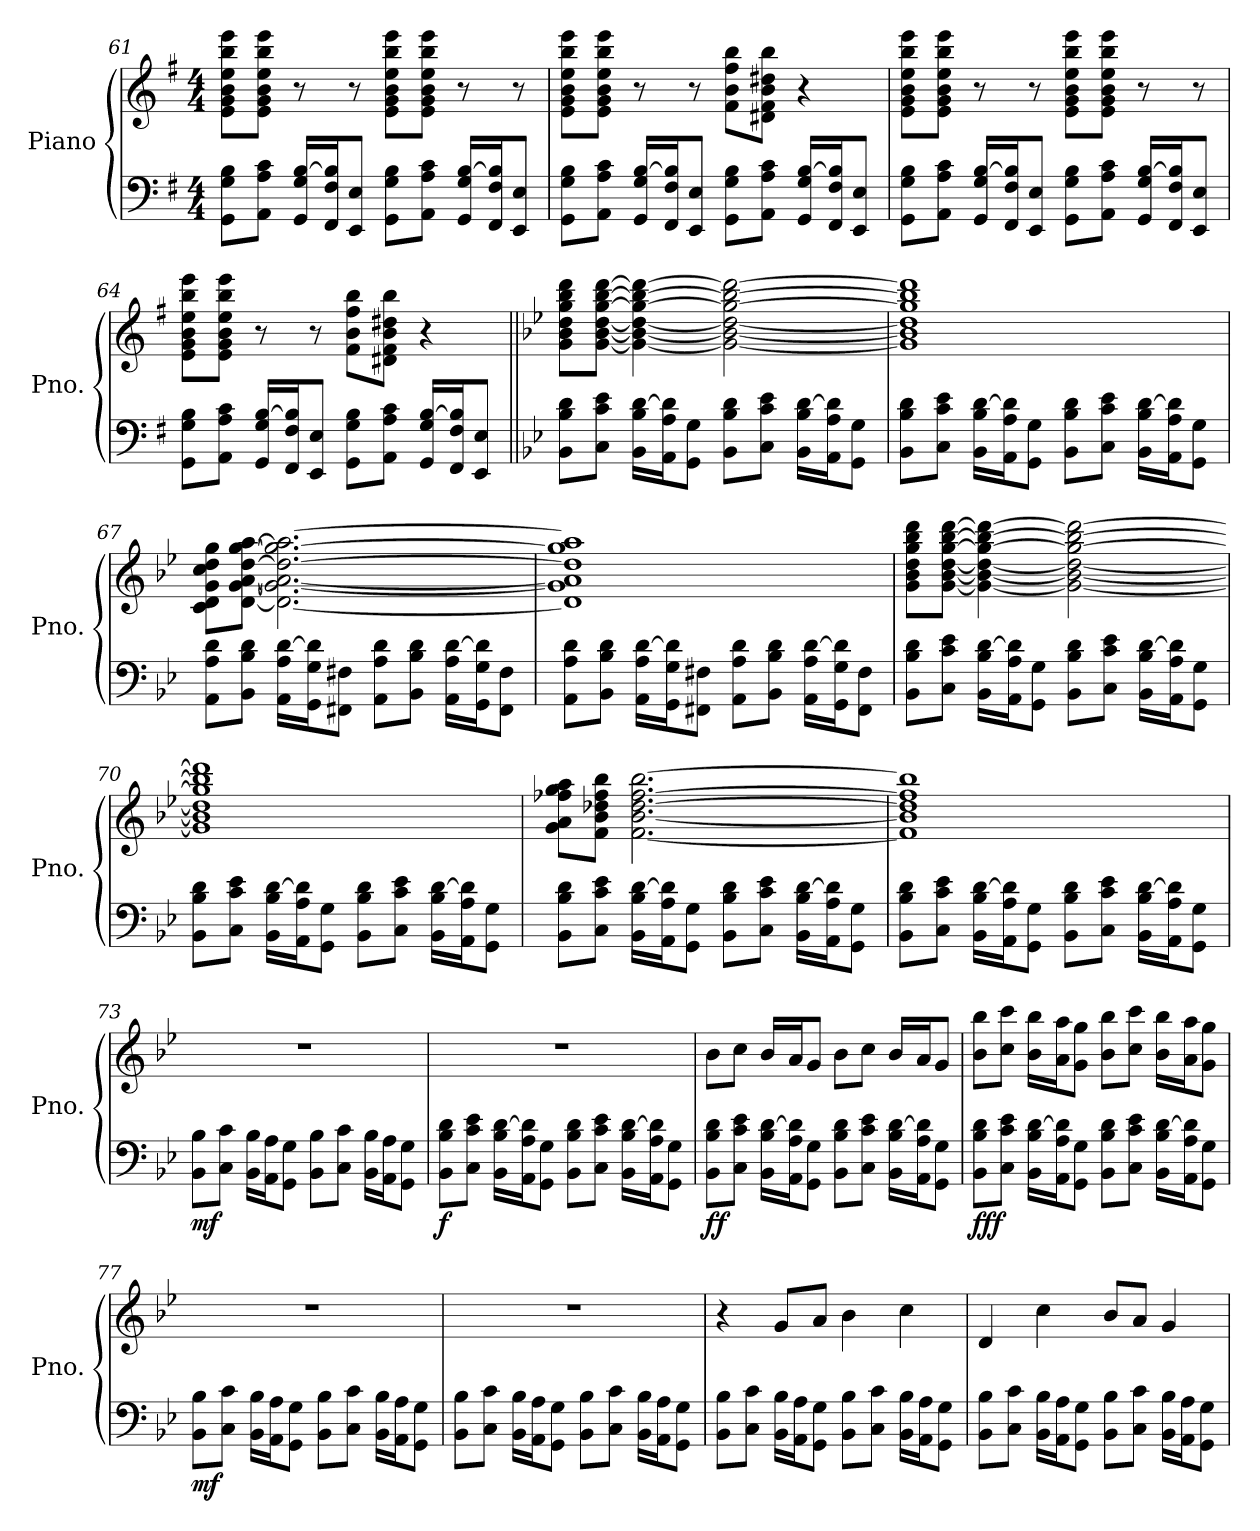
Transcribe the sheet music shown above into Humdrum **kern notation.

**kern	**kern	**dynam
*part1	*part1	*part1
*staff2	*staff1	*staff1/2
*I"Piano	*	*
*I'Pno.	*	*
*clefF4	*clefG2	*
*k[f#]	*k[f#]	*
*M4/4	*M4/4	*
=61	=61	=61
8GG\ 8G\ 8B\L	8e\ 8g\ 8b\ 8ee\ 8bb\ 8eee\L	.
8AA\ 8A\ 8c\J	8e\ 8g\ 8b\ 8ee\ 8bb\ 8eee\J	.
16GG/ 16G/ [16B/LL	8r	.
16FF#/ 16F#/ 16B/]J	.	.
8EE/ 8E/J	8r	.
8GG\ 8G\ 8B\L	8e\ 8g\ 8b\ 8ee\ 8bb\ 8eee\L	.
8AA\ 8A\ 8c\J	8e\ 8g\ 8b\ 8ee\ 8bb\ 8eee\J	.
16GG/ 16G/ [16B/LL	8r	.
16FF#/ 16F#/ 16B/]J	.	.
8EE/ 8E/J	8r	.
!!LO:LB:g=z
=62	=62	=62
8GG\ 8G\ 8B\L	8e\ 8g\ 8b\ 8ee\ 8bb\ 8eee\L	.
8AA\ 8A\ 8c\J	8e\ 8g\ 8b\ 8ee\ 8bb\ 8eee\J	.
16GG/ 16G/ [16B/LL	8r	.
16FF#/ 16F#/ 16B/]J	.	.
8EE/ 8E/J	8r	.
8GG\ 8G\ 8B\L	8f#\ 8b\ 8ff#\ 8bb\L	.
8AA\ 8A\ 8c\J	8d#X\ 8f#\ 8b\ 8dd#X\ 8bb\J	.
16GG/ 16G/ [16B/LL	4r	.
16FF#/ 16F#/ 16B/]J	.	.
8EE/ 8E/J	.	.
=63	=63	=63
8GG\ 8G\ 8B\L	8e\ 8g\ 8b\ 8ee\ 8bb\ 8eee\L	.
8AA\ 8A\ 8c\J	8e\ 8g\ 8b\ 8ee\ 8bb\ 8eee\J	.
16GG/ 16G/ [16B/LL	8r	.
16FF#/ 16F#/ 16B/]J	.	.
8EE/ 8E/J	8r	.
8GG\ 8G\ 8B\L	8e\ 8g\ 8b\ 8ee\ 8bb\ 8eee\L	.
8AA\ 8A\ 8c\J	8e\ 8g\ 8b\ 8ee\ 8bb\ 8eee\J	.
16GG/ 16G/ [16B/LL	8r	.
16FF#/ 16F#/ 16B/]J	.	.
8EE/ 8E/J	8r	.
=64	=64	=64
8GG\ 8G\ 8B\L	8e\ 8g\ 8b\ 8ee\ 8bb\ 8eee\L	.
8AA\ 8A\ 8c\J	8e\ 8g\ 8b\ 8ee\ 8bb\ 8eee\J	.
16GG/ 16G/ [16B/LL	8r	.
16FF#/ 16F#/ 16B/]J	.	.
8EE/ 8E/J	8r	.
8GG\ 8G\ 8B\L	8f#\ 8b\ 8ff#\ 8bb\L	.
8AA\ 8A\ 8c\J	8d#X\ 8f#\ 8b\ 8dd#X\ 8bb\J	.
16GG/ 16G/ [16B/LL	4r	.
16FF#/ 16F#/ 16B/]J	.	.
8EE/ 8E/J	.	.
!!LO:LB:g=z
=65||	=65||	=65||
*k[b-e-]	*k[b-e-]	*
8BB-\ 8B-\ 8d\L	8g\ 8b-\ 8dd\ 8gg\ 8bb-\ 8ddd\L	.
8C\ 8c\ 8e-\J	[8g\ [8b-\ [8dd\ [8gg\ [8bb-\ [8ddd\J	.
16BB-\ 16B-\ [16d\LL	4g\_ 4b-\_ 4dd\_ 4gg\_ 4bb-\_ 4ddd\_	.
16AA\ 16A\ 16d\]J	.	.
8GG\ 8G\J	.	.
8BB-\ 8B-\ 8d\L	2g\_ 2b-\_ 2dd\_ 2gg\_ 2bb-\_ 2ddd\_	.
8C\ 8c\ 8e-\J	.	.
16BB-\ 16B-\ [16d\LL	.	.
16AA\ 16A\ 16d\]J	.	.
8GG\ 8G\J	.	.
=66	=66	=66
8BB-\ 8B-\ 8d\L	1g] 1b-] 1dd] 1gg] 1bb-] 1ddd]	.
8C\ 8c\ 8e-\J	.	.
16BB-\ 16B-\ [16d\LL	.	.
16AA\ 16A\ 16d\]J	.	.
8GG\ 8G\J	.	.
8BB-\ 8B-\ 8d\L	.	.
8C\ 8c\ 8e-\J	.	.
16BB-\ 16B-\ [16d\LL	.	.
16AA\ 16A\ 16d\]J	.	.
8GG\ 8G\J	.	.
=67	=67	=67
8AA\ 8A\ 8d\L	8c\ 8d\ 8g\ 8cc\ 8dd\ 8gg\L	.
8BB-\ 8B-\ 8d\J	[8d\ [8g\ [8a\ [8dd\ [8gg\ [8aa\J	.
16AA\ 16A\ [16d\LL	2.d\_ 2.g\_ 2.a\_ 2.dd\_ 2.gg\_ 2.aa\_	.
16GG\ 16G\ 16d\]J	.	.
8FF#X\ 8F#X\J	.	.
8AA\ 8A\ 8d\L	.	.
8BB-\ 8B-\ 8d\J	.	.
16AA\ 16A\ [16d\LL	.	.
16GG\ 16G\ 16d\]J	.	.
8FF#\ 8F#\J	.	.
!!LO:PB:g=z
=68	=68	=68
8AA\ 8A\ 8d\L	1d] 1g] 1a] 1dd] 1gg] 1aa]	.
8BB-\ 8B-\ 8d\J	.	.
16AA\ 16A\ [16d\LL	.	.
16GG\ 16G\ 16d\]J	.	.
8FF#X\ 8F#X\J	.	.
8AA\ 8A\ 8d\L	.	.
8BB-\ 8B-\ 8d\J	.	.
16AA\ 16A\ [16d\LL	.	.
16GG\ 16G\ 16d\]J	.	.
8FF#\ 8F#\J	.	.
=69	=69	=69
8BB-\ 8B-\ 8d\L	8g\ 8b-\ 8dd\ 8gg\ 8bb-\ 8ddd\L	.
8C\ 8c\ 8e-\J	[8g\ [8b-\ [8dd\ [8gg\ [8bb-\ [8ddd\J	.
16BB-\ 16B-\ [16d\LL	4g\_ 4b-\_ 4dd\_ 4gg\_ 4bb-\_ 4ddd\_	.
16AA\ 16A\ 16d\]J	.	.
8GG\ 8G\J	.	.
8BB-\ 8B-\ 8d\L	2g\_ 2b-\_ 2dd\_ 2gg\_ 2bb-\_ 2ddd\_	.
8C\ 8c\ 8e-\J	.	.
16BB-\ 16B-\ [16d\LL	.	.
16AA\ 16A\ 16d\]J	.	.
8GG\ 8G\J	.	.
=70	=70	=70
8BB-\ 8B-\ 8d\L	1g] 1b-] 1dd] 1gg] 1bb-] 1ddd]	.
8C\ 8c\ 8e-\J	.	.
16BB-\ 16B-\ [16d\LL	.	.
16AA\ 16A\ 16d\]J	.	.
8GG\ 8G\J	.	.
8BB-\ 8B-\ 8d\L	.	.
8C\ 8c\ 8e-\J	.	.
16BB-\ 16B-\ [16d\LL	.	.
16AA\ 16A\ 16d\]J	.	.
8GG\ 8G\J	.	.
!!LO:LB:g=z
=71	=71	=71
8BB-\ 8B-\ 8d\L	8g\ 8a\ 8ff-X\ 8gg\ 8aa\L	.
8C\ 8c\ 8e-\J	8f\ 8b-\ 8dd-X\ 8ff-\ 8bb-\J	.
16BB-\ 16B-\ [16d\LL	[2.f\ [2.b-\ [2.dd-\ [2.ff-\ [2.bb-\	.
16AA\ 16A\ 16d\]J	.	.
8GG\ 8G\J	.	.
8BB-\ 8B-\ 8d\L	.	.
8C\ 8c\ 8e-\J	.	.
16BB-\ 16B-\ [16d\LL	.	.
16AA\ 16A\ 16d\]J	.	.
8GG\ 8G\J	.	.
=72	=72	=72
8BB-\ 8B-\ 8d\L	1f] 1b-] 1dd-] 1ff-] 1bb-]	.
8C\ 8c\ 8e-\J	.	.
16BB-\ 16B-\ [16d\LL	.	.
16AA\ 16A\ 16d\]J	.	.
8GG\ 8G\J	.	.
8BB-\ 8B-\ 8d\L	.	.
8C\ 8c\ 8e-\J	.	.
16BB-\ 16B-\ [16d\LL	.	.
16AA\ 16A\ 16d\]J	.	.
8GG\ 8G\J	.	.
=73	=73	=73
!	!	!LO:DY:b=2
8BB-\ 8B-\L	1r	mf
8C\ 8c\J	.	.
16BB-\ 16B-\LL	.	.
16AA\ 16A\J	.	.
8GG\ 8G\J	.	.
8BB-\ 8B-\L	.	.
8C\ 8c\J	.	.
16BB-\ 16B-\LL	.	.
16AA\ 16A\J	.	.
8GG\ 8G\J	.	.
!!LO:LB:g=z
=74	=74	=74
!	!	!LO:DY:b=2
8BB-\ 8B-\ 8d\L	1r	f
8C\ 8c\ 8e-\J	.	.
16BB-\ 16B-\ [16d\LL	.	.
16AA\ 16A\ 16d\]J	.	.
8GG\ 8G\J	.	.
8BB-\ 8B-\ 8d\L	.	.
8C\ 8c\ 8e-\J	.	.
16BB-\ 16B-\ [16d\LL	.	.
16AA\ 16A\ 16d\]J	.	.
8GG\ 8G\J	.	.
=75	=75	=75
!	!	!LO:DY:b=2
8BB-\ 8B-\ 8d\L	8b-\L	ff
8C\ 8c\ 8e-\J	8cc\J	.
16BB-\ 16B-\ [16d\LL	16b-/LL	.
16AA\ 16A\ 16d\]J	16a/J	.
8GG\ 8G\J	8g/J	.
8BB-\ 8B-\ 8d\L	8b-\L	.
8C\ 8c\ 8e-\J	8cc\J	.
16BB-\ 16B-\ [16d\LL	16b-/LL	.
16AA\ 16A\ 16d\]J	16a/J	.
8GG\ 8G\J	8g/J	.
=76	=76	=76
!	!	!LO:DY:b=2
8BB-\ 8B-\ 8d\L	8b-\ 8bb-\L	fff
8C\ 8c\ 8e-\J	8cc\ 8ccc\J	.
16BB-\ 16B-\ [16d\LL	16b-\ 16bb-\LL	.
16AA\ 16A\ 16d\]J	16a\ 16aa\J	.
8GG\ 8G\J	8g\ 8gg\J	.
8BB-\ 8B-\ 8d\L	8b-\ 8bb-\L	.
8C\ 8c\ 8e-\J	8cc\ 8ccc\J	.
16BB-\ 16B-\ [16d\LL	16b-\ 16bb-\LL	.
16AA\ 16A\ 16d\]J	16a\ 16aa\J	.
8GG\ 8G\J	8g\ 8gg\J	.
!!LO:LB:g=z
=77	=77	=77
!	!	!LO:DY:b=2
8BB-\ 8B-\L	1r	mf
8C\ 8c\J	.	.
16BB-\ 16B-\LL	.	.
16AA\ 16A\J	.	.
8GG\ 8G\J	.	.
8BB-\ 8B-\L	.	.
8C\ 8c\J	.	.
16BB-\ 16B-\LL	.	.
16AA\ 16A\J	.	.
8GG\ 8G\J	.	.
=78	=78	=78
8BB-\ 8B-\L	1r	.
8C\ 8c\J	.	.
16BB-\ 16B-\LL	.	.
16AA\ 16A\J	.	.
8GG\ 8G\J	.	.
8BB-\ 8B-\L	.	.
8C\ 8c\J	.	.
16BB-\ 16B-\LL	.	.
16AA\ 16A\J	.	.
8GG\ 8G\J	.	.
=79	=79	=79
8BB-\ 8B-\L	4r	.
8C\ 8c\J	.	.
16BB-\ 16B-\LL	8g/L	.
16AA\ 16A\J	.	.
8GG\ 8G\J	8a/J	.
8BB-\ 8B-\L	4b-\	.
8C\ 8c\J	.	.
16BB-\ 16B-\LL	4cc\	.
16AA\ 16A\J	.	.
8GG\ 8G\J	.	.
=80	=80	=80
8BB-\ 8B-\L	4d/	.
8C\ 8c\J	.	.
16BB-\ 16B-\LL	4cc\	.
16AA\ 16A\J	.	.
8GG\ 8G\J	.	.
8BB-\ 8B-\L	8b-/L	.
8C\ 8c\J	8a/J	.
16BB-\ 16B-\LL	4g/	.
16AA\ 16A\J	.	.
8GG\ 8G\J	.	.
=	=	=
*-	*-	*-
